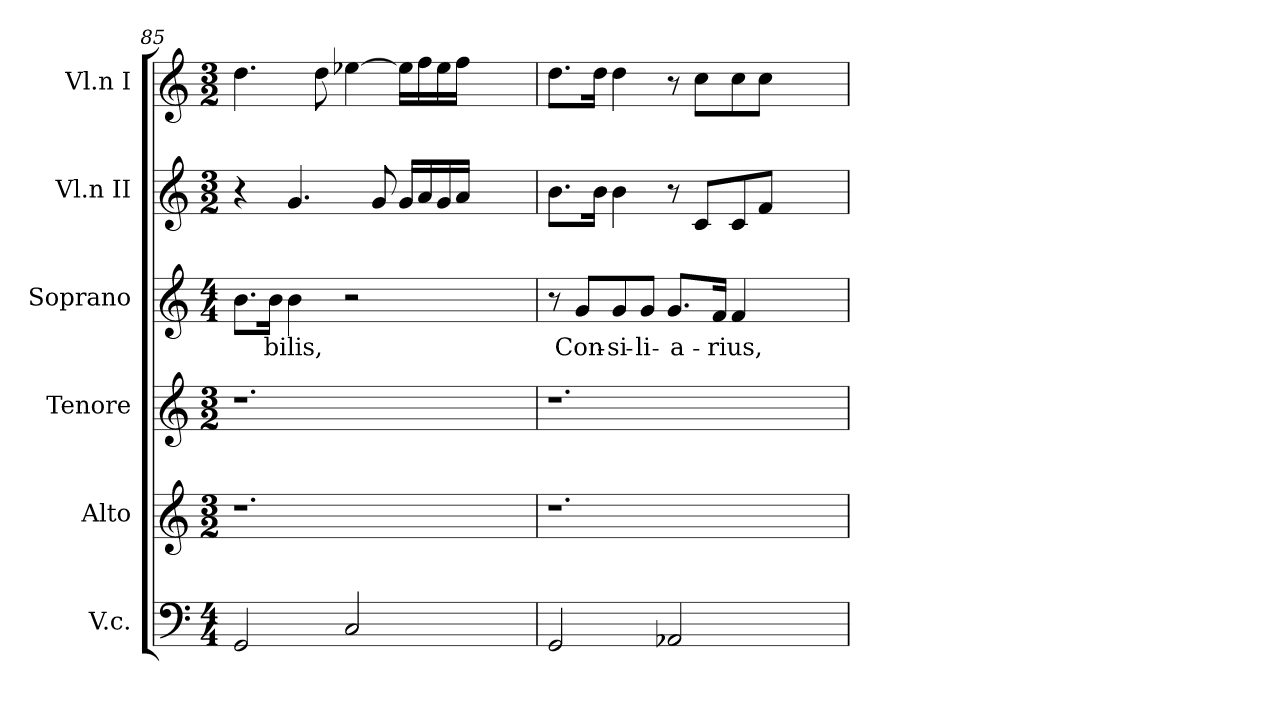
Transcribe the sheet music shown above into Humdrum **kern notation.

**kern	**kern	**kern	**kern	**text	**kern	**kern
*part6	*part5	*part4	*part3	*part3	*part2	*part1
*staff6	*staff5	*staff4	*staff3	*staff3	*staff2	*staff1
*I"V.c.	*I"Alto	*I"Tenore	*I"Soprano	*	*I"Vl.n II	*I"Vl.n I
*I'V.c.	*I'Alto	*I'Tenore	*I'Soprano	*	*I'Vl.n II	*I'Vl.n I
*clefF4	*clefG2	*clefG2	*clefG2	*	*clefG2	*clefG2
*k[]	*k[]	*k[]	*k[]	*	*k[]	*k[]
*C:	*C:	*C:	*C:	*	*C:	*C:
*M4/4	*M3/2	*M3/2	*M4/4	*	*M3/2	*M3/2
=85	=85	=85	=85	=85	=85	=85
2GG/	1.r	1.r	8.b\L	.	4r	4.dd\
!	!	!	!	!LO:LY:b	!	!
.	.	.	16b\Jk	-bilis,	.	.
.	.	.	4b\	.	4.g/	.
.	.	.	.	.	.	8dd\
2C/	.	.	2r	.	.	[>4ee-X\
.	.	.	.	.	8g/	.
.	.	.	.	.	16g/LL	16ee-\LL]
.	.	.	.	.	16a/	16ff\
.	.	.	.	.	16g/	16ee-\
.	.	.	.	.	16a/JJ	16ff\JJ
2ryy	.	.	2ryy	.	2ryy	2ryy
!!LO:LB:g=z
=86	=86	=86	=86	=86	=86	=86
2GG/	1.r	1.r	8r	.	8.b\L	8.dd\L
!	!	!	!	!LO:LY:b	!	!
.	.	.	8g/L	Con-	.	.
.	.	.	.	.	16b\Jk	16dd\Jk
!	!	!	!	!LO:LY:b	!	!
.	.	.	8g/	-si-	4b\	4dd\
!	!	!	!	!LO:LY:b	!	!
.	.	.	8g/J	-li-	.	.
!	!	!	!	!LO:LY:b	!	!
2AA-X/	.	.	8.g/L	-a-	8r	8r
.	.	.	.	.	8c/L	8cc\L
!	!	!	!	!LO:LY:b	!	!
.	.	.	16f/Jk	-rius,-	.	.
.	.	.	4f/	.	8c/	8cc\
.	.	.	.	.	8f/J	8cc\J
2ryy	.	.	2ryy	.	2ryy	2ryy
=	=	=	=	=	=	=
*-	*-	*-	*-	*-	*-	*-
